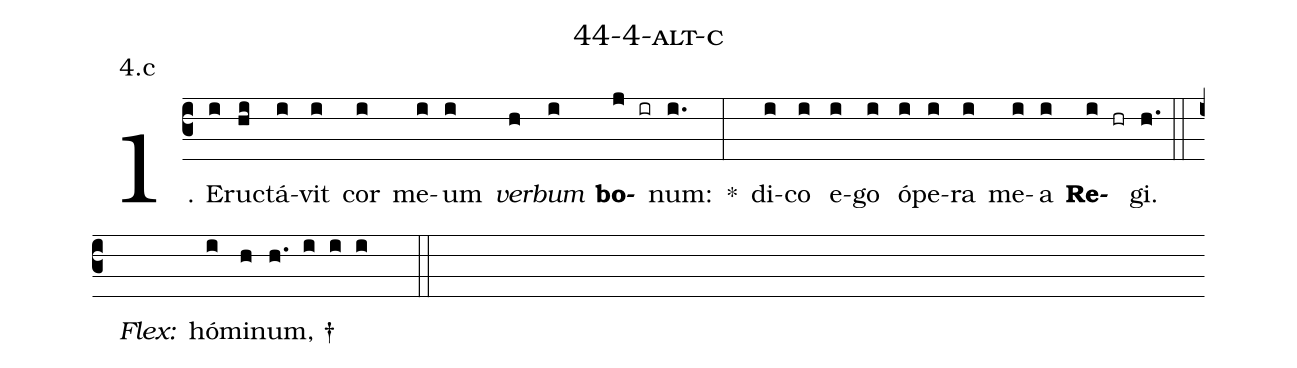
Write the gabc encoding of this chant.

name: 44-4-alt-c;
annotation: 4.c;
%%
(c3)1. E(i)ruc(hi)tá(i)vit(i) cor(i) me(i)um(i) <i>ver</i>(h)<i>bum</i>(i) <b>bo</b>(j ir)num:(i.) *(:) di(i)co(i) e(i)go(i) ó(i)pe(i)ra(i) me(i)a(i) <b>Re</b>(i hr)gi.(h.) (::)
<i>Flex:</i>()  hó(i)mi(h)num, †(h. i i i  ::)
